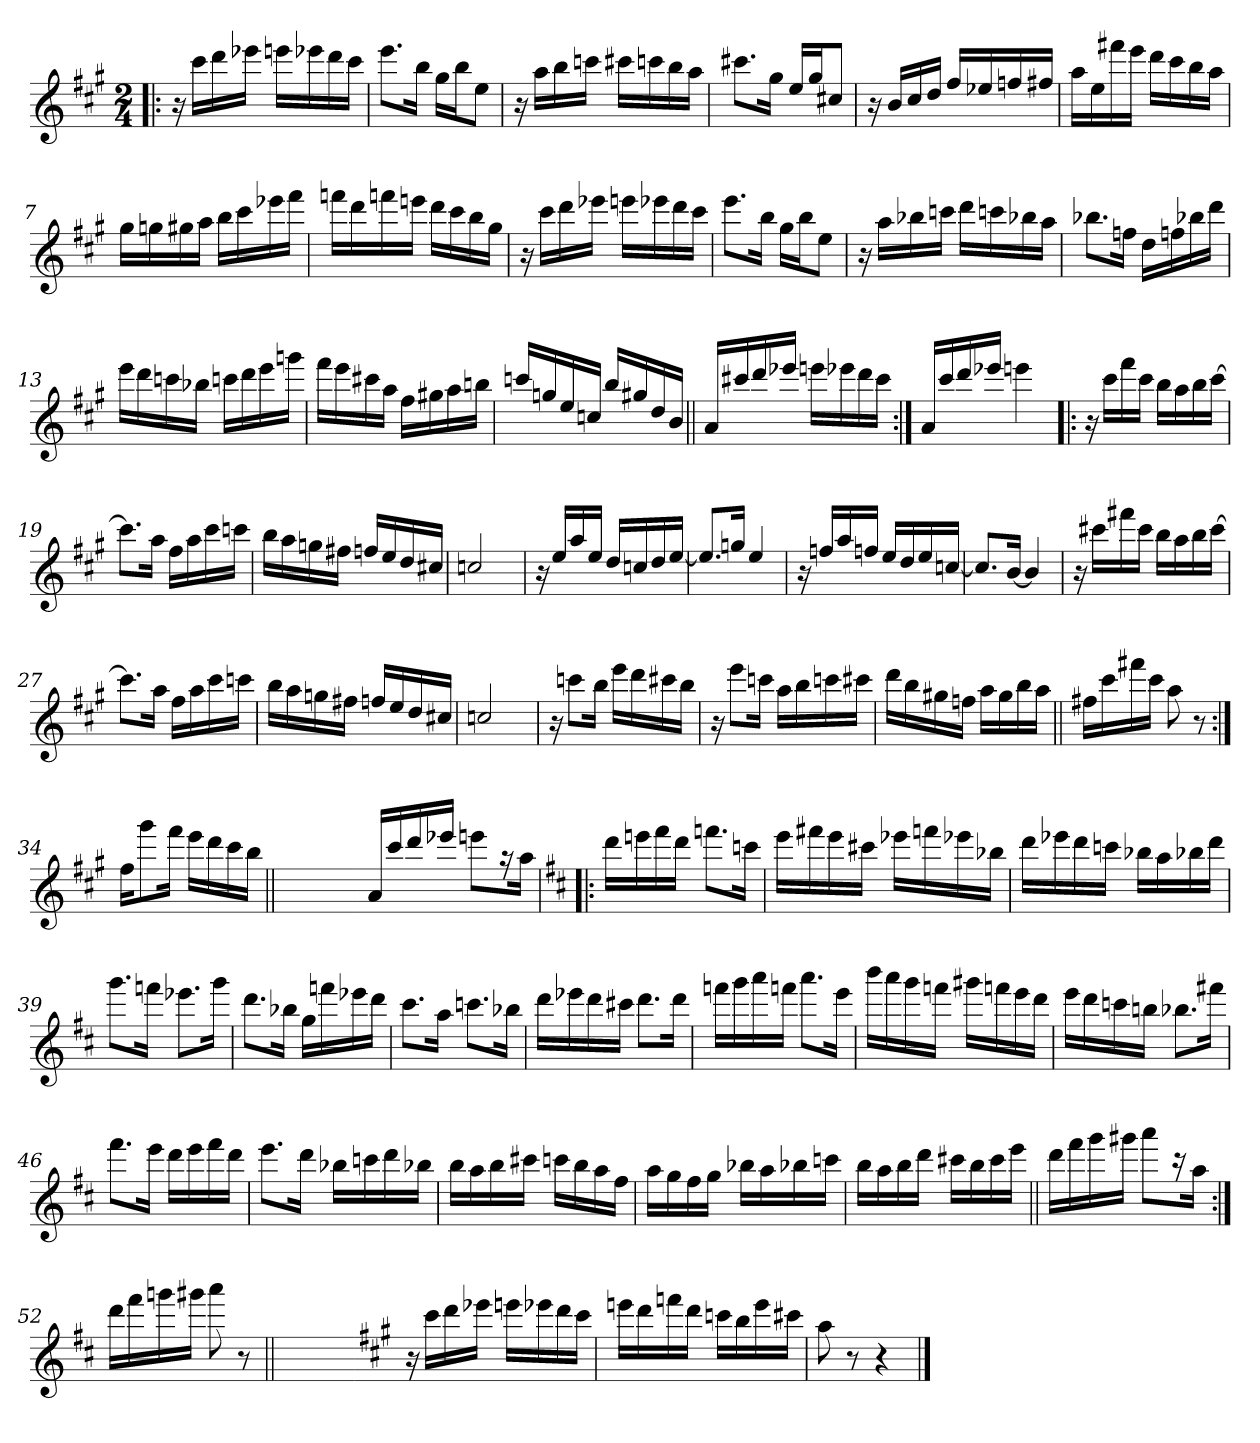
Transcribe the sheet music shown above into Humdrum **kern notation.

**kern
*part1
*staff1
*clefG2
*k[f#c#g#]
*A:
*M2/4
=1!|:
16r
16ccc#\LL
16ddd\
16eee-X\JJ
16eeen\LL
16eee-X\
16ddd\
16ccc#\JJ
=2
8.eee\L
16bb\Jk
16gg#\LL
16bb\J
8ee\J
=3
16r
16aa\LL
16bb\
16cccn\JJ
16ccc#X\LL
16cccn\
16bb\
16aa\JJ
=4
8.ccc#X\L
16gg#\Jk
16ee/LL
16gg#/J
8cc#X/J
!!LO:LB:g=z
=5
16r
16b/LL
16cc#/
16dd/JJ
16ff#/LL
16ee-X/
16ffn/
16ff#X/JJ
=6
16aa\LL
16ee\
16fff#X\
16eee\JJ
16ddd\LL
16ccc#\
16bb\
16aa\JJ
=7
16gg#\LL
16ggn\
16gg#X\
16aa\JJ
16bb\LL
16ccc#\
16eee-X\
16fff#\JJ
=8
16fffn\LL
16ddd\
16fffn\
16eeen\JJ
16ddd\LL
16ccc#\
16bb\
16gg#\JJ
!!LO:LB:g=z
=9
16r
16ccc#\LL
16ddd\
16eee-X\JJ
16eeen\LL
16eee-X\
16ddd\
16ccc#\JJ
=10
8.eee\L
16bb\Jk
16gg#\LL
16bb\J
8ee\J
=11
16r
16aa\LL
16bb-X\
16cccn\JJ
16ddd\LL
16cccn\
16bb-X\
16aa\JJ
=12
8.bb-X\L
16ffn\Jk
16dd\LL
16ffn\
16bb-X\
16ddd\JJ
!!LO:LB:g=z
=13
16eee\LL
16ddd\
16cccn\
16bb-X\JJ
16cccn\LL
16ddd\
16eee\
16gggn\JJ
=14
16fff#\LL
16eee\
16ccc#X\
16aa\JJ
16ff#\LL
16gg#X\
16aa\
16bbn\JJ
=15
16cccn/LL
16ggn/
16ee/
16ccn/JJ
16bb/LL
16gg#X/
16dd/
16b/JJ
=16||
16a/LL
16ccc#X/
16ddd/
16eee-X/JJ
16eeen\LL
16eee-X\
16ddd\
16ccc#\JJ
!!LO:LB:g=z
=17:|!
16a/LL
16ccc#/
16ddd/
16eee-X/JJ
4eeen\
=18!|:
16r
16ccc#\LL
16fff#\
16ccc#\JJ
16bb\LL
16aa\
16bb\
[16ccc#\JJ
=19
8.ccc#\L]
16aa\Jk
16ff#\LL
16aa\
16ccc#\
16cccn\JJ
=20
16bb\LL
16aa\
16ggn\
16ff#X\JJ
16ffn/LL
16ee/
16dd/
16cc#X/JJ
!!LO:LB:g=z
=21
2ccn/
=22
16r
16ee/LL
16aa/
16ee/JJ
16dd/LL
16ccn/
16dd/
[16ee/JJ
=23
8.ee/L]
16ggn/Jk
4ee/
=24
16r
16ffn/LL
16aa/
16ffn/JJ
16ee/LL
16dd/
16ee/
[16ccn/JJ
!!LO:LB:g=z
=25
8.ccn/L]
[16b/Jk
4b/]
=26
16r
16ccc#X\LL
16fff#X\
16ccc#\JJ
16bb\LL
16aa\
16bb\
[16ccc#\JJ
=27
8.ccc#\L]
16aa\Jk
16ff#\LL
16aa\
16ccc#\
16cccn\JJ
=28
16bb\LL
16aa\
16ggn\
16ff#X\JJ
16ffn/LL
16ee/
16dd/
16cc#X/JJ
!!LO:LB:g=z
=29
2ccn/
=30
16r
8cccn\L
16bb\Jk
16eee\LL
16ddd\
16ccc#X\
16bb\JJ
=31
16r
8eee\L
16cccn\Jk
16aa\LL
16bb\
16cccn\
16ccc#X\JJ
=32
16ddd\LL
16bb\
16gg#X\
16ffn\JJ
16aa\LL
16gg#\
16bb\
16aa\JJ
!!LO:LB:g=z
=33||
16ff#X\LL
16ccc#\
16fff#X\
16ccc#\JJ
8aa\
8r
=34:|!
16ff#\KL
8ggg#\
16fff#\Jk
16eee\LL
16ddd\
16ccc#\
16bb\JJ
=34X341||
2ryy
!!LO:PB:g=z
=35-
16a/LL
16ccc#/
16ddd/
16eee-X/JJ
8eeen\L
16r
16aa\Jk
=36!|:
*k[f#c#]
*D:
16ddd\LL
16eeen\
16fff#\
16ddd\JJ
8.fffn\L
16cccn\Jk
=37
16eee\LL
16fff#X\
16eee\
16ccc#X\JJ
16eee-X\LL
16fffn\
16eee-X\
16bb-X\JJ
=38
16ddd\LL
16eee-X\
16ddd\
16cccn\JJ
16bb-X\LL
16aa\
16bb-X\
16ddd\JJ
!!LO:LB:g=z
=39
8.ggg\L
16fffn\Jk
8.eee-X\L
16ggg\Jk
=40
8.ddd\L
16bb-X\Jk
16gg\LL
16fffn\
16eee-X\
16ddd\JJ
=41
8.ccc#\L
16aa\Jk
8.cccn\L
16bb-X\Jk
=42
16ddd\LL
16eee-X\
16ddd\
16ccc#X\JJ
8.ddd\L
16ddd\Jk
!!LO:LB:g=z
=43
16fffn\LL
16ggg\
16aaa\
16fffn\JJ
8.aaa\L
16eee\Jk
=44
16bbb\LL
16aaa\
16ggg\
16fffn\JJ
16ggg#X\LL
16fffn\
16eee\
16ddd\JJ
=45
16eee\LL
16ddd\
16cccn\
16bbn\JJ
8.bb-X\L
16fff#X\Jk
=46
8.fff#\L
16eee\Jk
16ddd\LL
16eee\
16fff#\
16ddd\JJ
!!LO:LB:g=z
=47
8.eee\L
16ddd\Jk
16bb-X\LL
16cccn\
16ddd\
16bb-X\JJ
=48
16bb\LL
16aa\
16bb\
16ccc#X\JJ
16cccn\LL
16bb\
16aa\
16ff#\JJ
=49
16aa\LL
16gg\
16ff#\
16gg\JJ
16bb-X\LL
16aa\
16bb-X\
16cccn\JJ
=50
16bb\LL
16aa\
16bb\
16ddd\JJ
16ccc#X\LL
16bb\
16ccc#\
16eee\JJ
!!LO:LB:g=z
=51||
16ddd\LL
16fff#\
16ggg\
16ggg#X\JJ
8aaa\L
16r
16aa\Jk
=52:|!
16ddd\LL
16fff#\
16gggn\
16ggg#X\JJ
8aaa\
8r
=52X522||
2ryy
!!LO:LB:g=z
=53-
*k[f#c#g#]
*A:
16r
16ccc#\LL
16ddd\
16eee-X\JJ
16eeen\LL
16eee-X\
16ddd\
16ccc#\JJ
=54
16eeen\LL
16ddd\
16fffn\
16ddd\JJ
16cccn\LL
16bb\
16eee\
16ccc#X\JJ
=55
8aa\
8r
4r
==
*-
